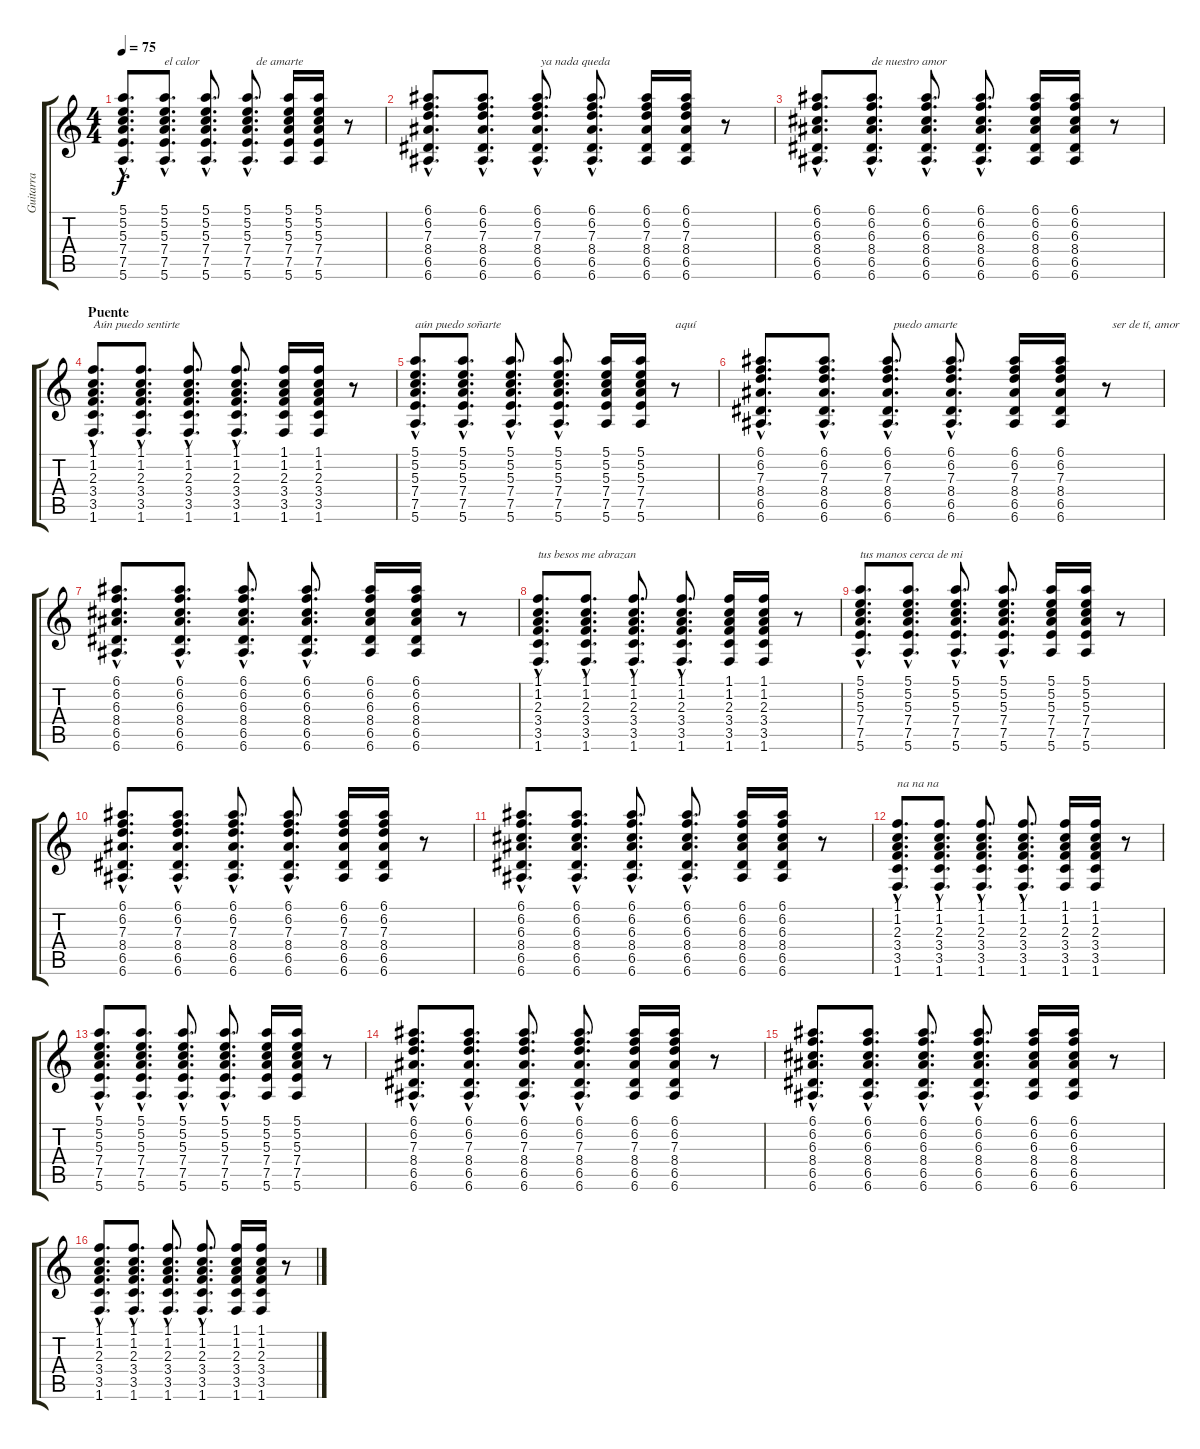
\track ("Guitarra" "Guitarra") {instrument acousticguitarsteel}
\staff {score tabs}
\tuning (E4 B3 G3 D3 A2 E2) {hide}
\ts (4 4)
\tempo 75
\clef g2
\ks c
(5.1{hac} 5.2{hac} 5.3{hac} 7.4{hac} 7.5{hac} 5.6{hac}).8{d dy f} (5.1{hac} 5.2{hac} 5.3{hac} 7.4{hac} 7.5{hac} 5.6{hac}).8{d txt "el calor"} (5.1{hac} 5.2{hac} 5.3{hac} 7.4{hac} 7.5{hac} 5.6{hac}).8{d} (5.1{hac} 5.2{hac} 5.3{hac} 7.4{hac} 7.5{hac} 5.6{hac}).8{d txt "   de amarte"} (5.1 5.2 5.3 7.4 7.5 5.6).16 (5.1 5.2 5.3 7.4 7.5 5.6).16 r.8 |
(6.1{hac} 6.2{hac} 7.3{hac} 8.4{hac} 6.5{hac} 6.6{hac}).8{d} (6.1{hac} 6.2{hac} 7.3{hac} 8.4{hac} 6.5{hac} 6.6{hac}).8{d} (6.1{hac} 6.2{hac} 7.3{hac} 8.4{hac} 6.5{hac} 6.6{hac}).8{d txt " ya nada queda"} (6.1{hac} 6.2{hac} 7.3{hac} 8.4{hac} 6.5{hac} 6.6{hac}).8{d} (6.1 6.2 7.3 8.4 6.5 6.6).16 (6.1 6.2 7.3 8.4 6.5 6.6).16 r.8 |
(6.1{hac} 6.2{hac} 6.3{hac} 8.4{hac} 6.5{hac} 6.6{hac}).8{d} (6.1{hac} 6.2{hac} 6.3{hac} 8.4{hac} 6.5{hac} 6.6{hac}).8{d txt "de nuestro amor"} (6.1{hac} 6.2{hac} 6.3{hac} 8.4{hac} 6.5{hac} 6.6{hac}).8{d} (6.1{hac} 6.2{hac} 6.3{hac} 8.4{hac} 6.5{hac} 6.6{hac}).8{d} (6.1 6.2 6.3 8.4 6.5 6.6).16 (6.1 6.2 6.3 8.4 6.5 6.6).16 r.8 |
\section ("" "Puente")
(1.1{hac} 1.2{hac} 2.3{hac} 3.4{hac} 3.5{hac} 1.6{hac}).8{d txt "Aún puedo sentirte"} (1.1{hac} 1.2{hac} 2.3{hac} 3.4{hac} 3.5{hac} 1.6{hac}).8{d} (1.1{hac} 1.2{hac} 2.3{hac} 3.4{hac} 3.5{hac} 1.6{hac}).8{d} (1.1{hac} 1.2{hac} 2.3{hac} 3.4{hac} 3.5{hac} 1.6{hac}).8{d} (1.1 1.2 2.3 3.4 3.5 1.6).16 (1.1 1.2 2.3 3.4 3.5 1.6).16 r.8 |
(5.1{hac} 5.2{hac} 5.3{hac} 7.4{hac} 7.5{hac} 5.6{hac}).8{d txt "aún puedo soñarte"} (5.1{hac} 5.2{hac} 5.3{hac} 7.4{hac} 7.5{hac} 5.6{hac}).8{d} (5.1{hac} 5.2{hac} 5.3{hac} 7.4{hac} 7.5{hac} 5.6{hac}).8{d} (5.1{hac} 5.2{hac} 5.3{hac} 7.4{hac} 7.5{hac} 5.6{hac}).8{d} (5.1 5.2 5.3 7.4 7.5 5.6).16 (5.1 5.2 5.3 7.4 7.5 5.6).16 r.8{txt "aquí"} |
(6.1{hac} 6.2{hac} 7.3{hac} 8.4{hac} 6.5{hac} 6.6{hac}).8{d} (6.1{hac} 6.2{hac} 7.3{hac} 8.4{hac} 6.5{hac} 6.6{hac}).8{d} (6.1{hac} 6.2{hac} 7.3{hac} 8.4{hac} 6.5{hac} 6.6{hac}).8{d txt "  puedo amarte"} (6.1{hac} 6.2{hac} 7.3{hac} 8.4{hac} 6.5{hac} 6.6{hac}).8{d} (6.1 6.2 7.3 8.4 6.5 6.6).16 (6.1 6.2 7.3 8.4 6.5 6.6).16 r.8{txt "  ser de tí, amor"} |
(6.1{hac} 6.2{hac} 6.3{hac} 8.4{hac} 6.5{hac} 6.6{hac}).8{d} (6.1{hac} 6.2{hac} 6.3{hac} 8.4{hac} 6.5{hac} 6.6{hac}).8{d} (6.1{hac} 6.2{hac} 6.3{hac} 8.4{hac} 6.5{hac} 6.6{hac}).8{d} (6.1{hac} 6.2{hac} 6.3{hac} 8.4{hac} 6.5{hac} 6.6{hac}).8{d} (6.1 6.2 6.3 8.4 6.5 6.6).16 (6.1 6.2 6.3 8.4 6.5 6.6).16 r.8 |
(1.1{hac} 1.2{hac} 2.3{hac} 3.4{hac} 3.5{hac} 1.6{hac}).8{d txt "tus besos me abrazan"} (1.1{hac} 1.2{hac} 2.3{hac} 3.4{hac} 3.5{hac} 1.6{hac}).8{d} (1.1{hac} 1.2{hac} 2.3{hac} 3.4{hac} 3.5{hac} 1.6{hac}).8{d} (1.1{hac} 1.2{hac} 2.3{hac} 3.4{hac} 3.5{hac} 1.6{hac}).8{d} (1.1 1.2 2.3 3.4 3.5 1.6).16 (1.1 1.2 2.3 3.4 3.5 1.6).16 r.8 |
(5.1{hac} 5.2{hac} 5.3{hac} 7.4{hac} 7.5{hac} 5.6{hac}).8{d txt "tus manos cerca de mi"} (5.1{hac} 5.2{hac} 5.3{hac} 7.4{hac} 7.5{hac} 5.6{hac}).8{d} (5.1{hac} 5.2{hac} 5.3{hac} 7.4{hac} 7.5{hac} 5.6{hac}).8{d} (5.1{hac} 5.2{hac} 5.3{hac} 7.4{hac} 7.5{hac} 5.6{hac}).8{d} (5.1 5.2 5.3 7.4 7.5 5.6).16 (5.1 5.2 5.3 7.4 7.5 5.6).16 r.8 |
(6.1{hac} 6.2{hac} 7.3{hac} 8.4{hac} 6.5{hac} 6.6{hac}).8{d} (6.1{hac} 6.2{hac} 7.3{hac} 8.4{hac} 6.5{hac} 6.6{hac}).8{d} (6.1{hac} 6.2{hac} 7.3{hac} 8.4{hac} 6.5{hac} 6.6{hac}).8{d} (6.1{hac} 6.2{hac} 7.3{hac} 8.4{hac} 6.5{hac} 6.6{hac}).8{d} (6.1 6.2 7.3 8.4 6.5 6.6).16 (6.1 6.2 7.3 8.4 6.5 6.6).16 r.8 |
(6.1{hac} 6.2{hac} 6.3{hac} 8.4{hac} 6.5{hac} 6.6{hac}).8{d} (6.1{hac} 6.2{hac} 6.3{hac} 8.4{hac} 6.5{hac} 6.6{hac}).8{d} (6.1{hac} 6.2{hac} 6.3{hac} 8.4{hac} 6.5{hac} 6.6{hac}).8{d} (6.1{hac} 6.2{hac} 6.3{hac} 8.4{hac} 6.5{hac} 6.6{hac}).8{d} (6.1 6.2 6.3 8.4 6.5 6.6).16 (6.1 6.2 6.3 8.4 6.5 6.6).16 r.8 |
(1.1{hac} 1.2{hac} 2.3{hac} 3.4{hac} 3.5{hac} 1.6{hac}).8{d txt "na na na"} (1.1{hac} 1.2{hac} 2.3{hac} 3.4{hac} 3.5{hac} 1.6{hac}).8{d} (1.1{hac} 1.2{hac} 2.3{hac} 3.4{hac} 3.5{hac} 1.6{hac}).8{d} (1.1{hac} 1.2{hac} 2.3{hac} 3.4{hac} 3.5{hac} 1.6{hac}).8{d} (1.1 1.2 2.3 3.4 3.5 1.6).16 (1.1 1.2 2.3 3.4 3.5 1.6).16 r.8 |
(5.1{hac} 5.2{hac} 5.3{hac} 7.4{hac} 7.5{hac} 5.6{hac}).8{d} (5.1{hac} 5.2{hac} 5.3{hac} 7.4{hac} 7.5{hac} 5.6{hac}).8{d} (5.1{hac} 5.2{hac} 5.3{hac} 7.4{hac} 7.5{hac} 5.6{hac}).8{d} (5.1{hac} 5.2{hac} 5.3{hac} 7.4{hac} 7.5{hac} 5.6{hac}).8{d} (5.1 5.2 5.3 7.4 7.5 5.6).16 (5.1 5.2 5.3 7.4 7.5 5.6).16 r.8 |
(6.1{hac} 6.2{hac} 7.3{hac} 8.4{hac} 6.5{hac} 6.6{hac}).8{d} (6.1{hac} 6.2{hac} 7.3{hac} 8.4{hac} 6.5{hac} 6.6{hac}).8{d} (6.1{hac} 6.2{hac} 7.3{hac} 8.4{hac} 6.5{hac} 6.6{hac}).8{d} (6.1{hac} 6.2{hac} 7.3{hac} 8.4{hac} 6.5{hac} 6.6{hac}).8{d} (6.1 6.2 7.3 8.4 6.5 6.6).16 (6.1 6.2 7.3 8.4 6.5 6.6).16 r.8 |
(6.1{hac} 6.2{hac} 6.3{hac} 8.4{hac} 6.5{hac} 6.6{hac}).8{d} (6.1{hac} 6.2{hac} 6.3{hac} 8.4{hac} 6.5{hac} 6.6{hac}).8{d} (6.1{hac} 6.2{hac} 6.3{hac} 8.4{hac} 6.5{hac} 6.6{hac}).8{d} (6.1{hac} 6.2{hac} 6.3{hac} 8.4{hac} 6.5{hac} 6.6{hac}).8{d} (6.1 6.2 6.3 8.4 6.5 6.6).16 (6.1 6.2 6.3 8.4 6.5 6.6).16 r.8 |
(1.1{hac} 1.2{hac} 2.3{hac} 3.4{hac} 3.5{hac} 1.6{hac}).8{d volume 10} (1.1{hac} 1.2{hac} 2.3{hac} 3.4{hac} 3.5{hac} 1.6{hac}).8{d} (1.1{hac} 1.2{hac} 2.3{hac} 3.4{hac} 3.5{hac} 1.6{hac}).8{d} (1.1{hac} 1.2{hac} 2.3{hac} 3.4{hac} 3.5{hac} 1.6{hac}).8{d} (1.1 1.2 2.3 3.4 3.5 1.6).16 (1.1 1.2 2.3 3.4 3.5 1.6).16 r.8
